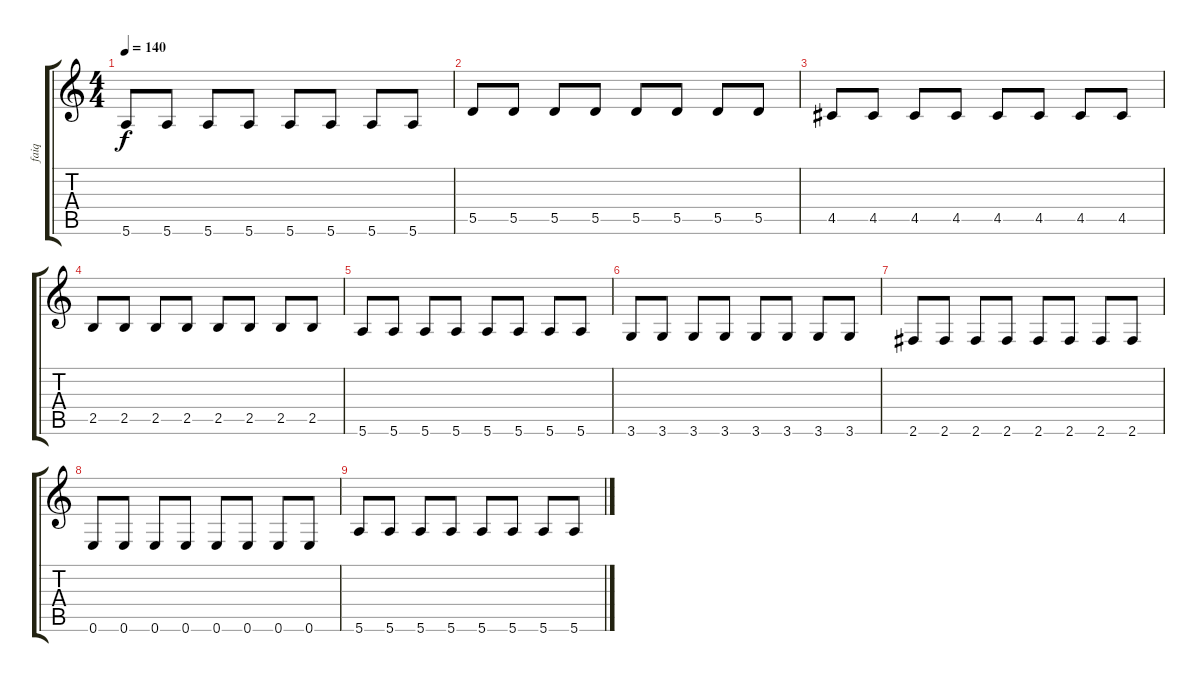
\track ("faiq" "faiq") {instrument electricbassfinger}
\staff {score tabs}
\tuning (E4 B3 G3 D3 A2 E2) {hide}
\ts (4 4)
\tempo 140
\clef g2
\ks c
5.6.8{dy f} 5.6.8 5.6.8 5.6.8 5.6.8 5.6.8 5.6.8 5.6.8 |
5.5.8 5.5.8 5.5.8 5.5.8 5.5.8 5.5.8 5.5.8 5.5.8 |
4.5.8 4.5.8 4.5.8 4.5.8 4.5.8 4.5.8 4.5.8 4.5.8 |
2.5.8 2.5.8 2.5.8 2.5.8 2.5.8 2.5.8 2.5.8 2.5.8 |
5.6.8 5.6.8 5.6.8 5.6.8 5.6.8 5.6.8 5.6.8 5.6.8 |
3.6.8 3.6.8 3.6.8 3.6.8 3.6.8 3.6.8 3.6.8 3.6.8 |
2.6.8 2.6.8 2.6.8 2.6.8 2.6.8 2.6.8 2.6.8 2.6.8 |
0.6.8 0.6.8 0.6.8 0.6.8 0.6.8 0.6.8 0.6.8 0.6.8 |
5.6.8 5.6.8 5.6.8 5.6.8 5.6.8 5.6.8 5.6.8 5.6.8
